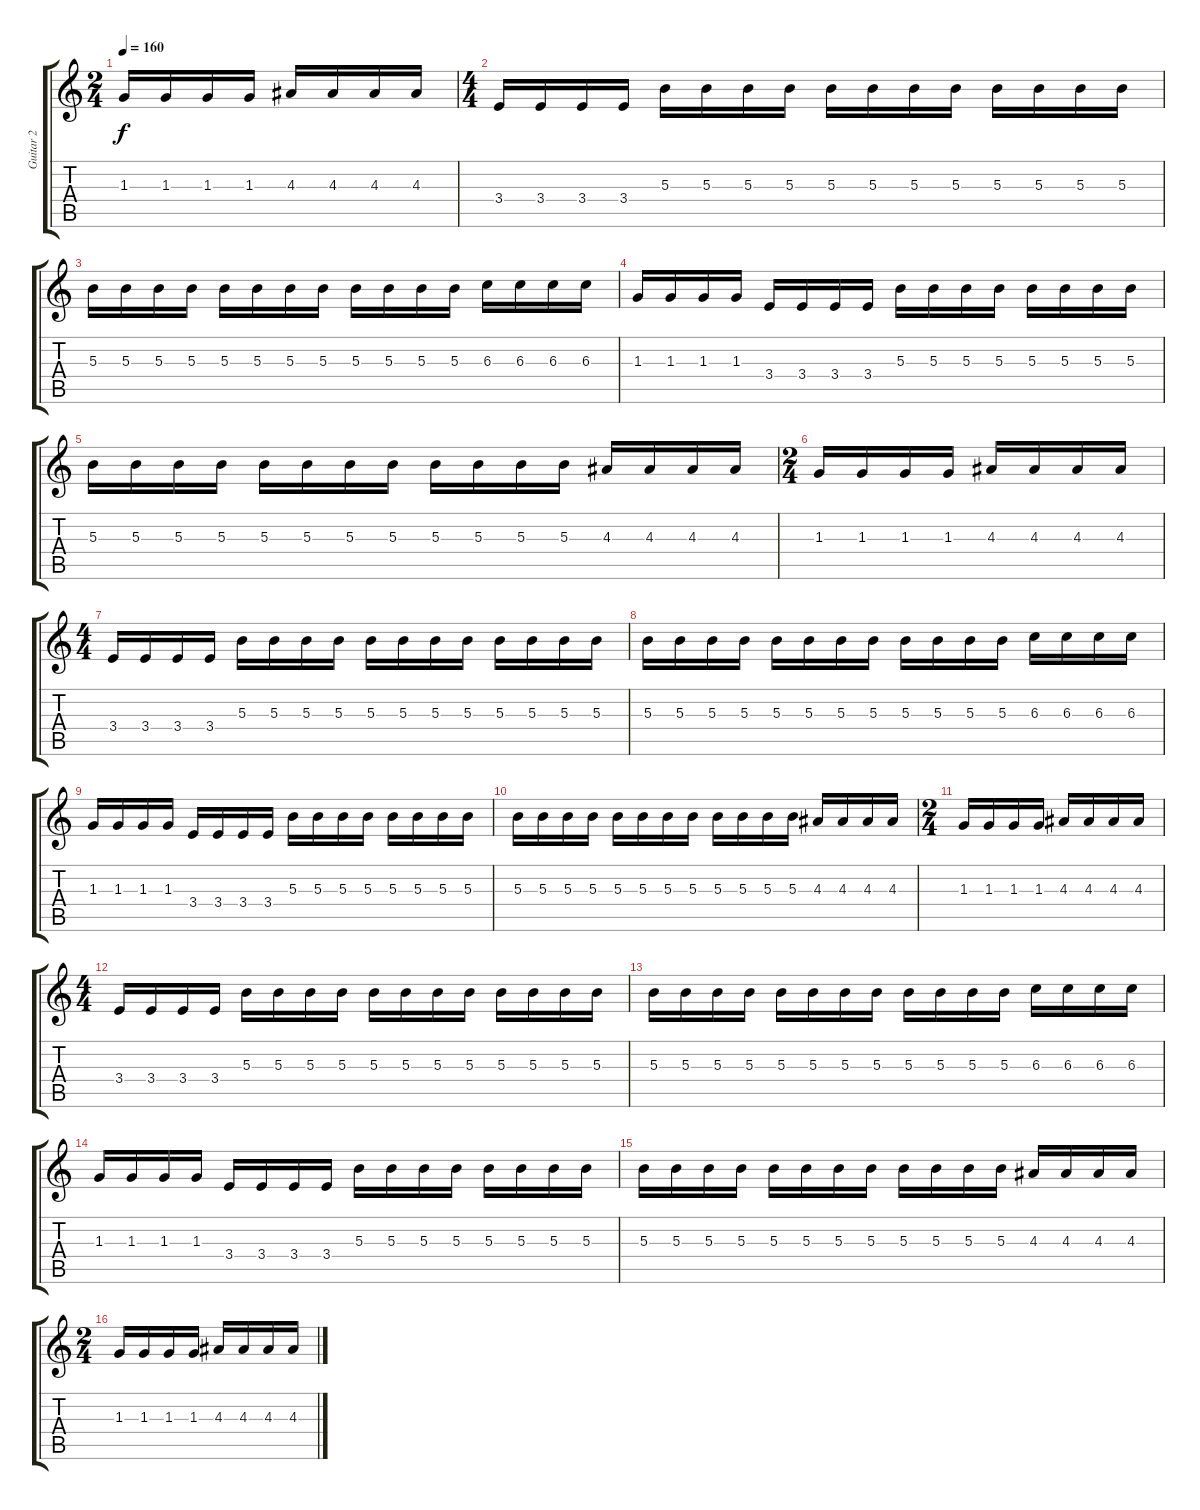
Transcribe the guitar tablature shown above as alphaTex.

\track ("Guitar 2" "Guitar 2") {instrument distortionguitar}
\staff {score tabs}
\tuning (Eb4 Bb3 Gb3 Db3 Ab2 Eb2) {hide}
\ts (2 4)
\tempo 160
\clef g2
\ks c
1.3.16{dy f} 1.3.16 1.3.16 1.3.16 4.3.16 4.3.16 4.3.16 4.3.16 |
\ts (4 4)
3.4.16 3.4.16 3.4.16 3.4.16 5.3.16 5.3.16 5.3.16 5.3.16 5.3.16 5.3.16 5.3.16 5.3.16 5.3.16 5.3.16 5.3.16 5.3.16 |
5.3.16 5.3.16 5.3.16 5.3.16 5.3.16 5.3.16 5.3.16 5.3.16 5.3.16 5.3.16 5.3.16 5.3.16 6.3.16 6.3.16 6.3.16 6.3.16 |
1.3.16 1.3.16 1.3.16 1.3.16 3.4.16 3.4.16 3.4.16 3.4.16 5.3.16 5.3.16 5.3.16 5.3.16 5.3.16 5.3.16 5.3.16 5.3.16 |
5.3.16 5.3.16 5.3.16 5.3.16 5.3.16 5.3.16 5.3.16 5.3.16 5.3.16 5.3.16 5.3.16 5.3.16 4.3.16 4.3.16 4.3.16 4.3.16 |
\ts (2 4)
1.3.16 1.3.16 1.3.16 1.3.16 4.3.16 4.3.16 4.3.16 4.3.16 |
\ts (4 4)
3.4.16 3.4.16 3.4.16 3.4.16 5.3.16 5.3.16 5.3.16 5.3.16 5.3.16 5.3.16 5.3.16 5.3.16 5.3.16 5.3.16 5.3.16 5.3.16 |
5.3.16 5.3.16 5.3.16 5.3.16 5.3.16 5.3.16 5.3.16 5.3.16 5.3.16 5.3.16 5.3.16 5.3.16 6.3.16 6.3.16 6.3.16 6.3.16 |
1.3.16 1.3.16 1.3.16 1.3.16 3.4.16 3.4.16 3.4.16 3.4.16 5.3.16 5.3.16 5.3.16 5.3.16 5.3.16 5.3.16 5.3.16 5.3.16 |
5.3.16 5.3.16 5.3.16 5.3.16 5.3.16 5.3.16 5.3.16 5.3.16 5.3.16 5.3.16 5.3.16 5.3.16 4.3.16 4.3.16 4.3.16 4.3.16 |
\ts (2 4)
1.3.16 1.3.16 1.3.16 1.3.16 4.3.16 4.3.16 4.3.16 4.3.16 |
\ts (4 4)
3.4.16 3.4.16 3.4.16 3.4.16 5.3.16 5.3.16 5.3.16 5.3.16 5.3.16 5.3.16 5.3.16 5.3.16 5.3.16 5.3.16 5.3.16 5.3.16 |
5.3.16 5.3.16 5.3.16 5.3.16 5.3.16 5.3.16 5.3.16 5.3.16 5.3.16 5.3.16 5.3.16 5.3.16 6.3.16 6.3.16 6.3.16 6.3.16 |
1.3.16 1.3.16 1.3.16 1.3.16 3.4.16 3.4.16 3.4.16 3.4.16 5.3.16 5.3.16 5.3.16 5.3.16 5.3.16 5.3.16 5.3.16 5.3.16 |
5.3.16 5.3.16 5.3.16 5.3.16 5.3.16 5.3.16 5.3.16 5.3.16 5.3.16 5.3.16 5.3.16 5.3.16 4.3.16 4.3.16 4.3.16 4.3.16 |
\ts (2 4)
1.3.16 1.3.16 1.3.16 1.3.16 4.3.16 4.3.16 4.3.16 4.3.16
